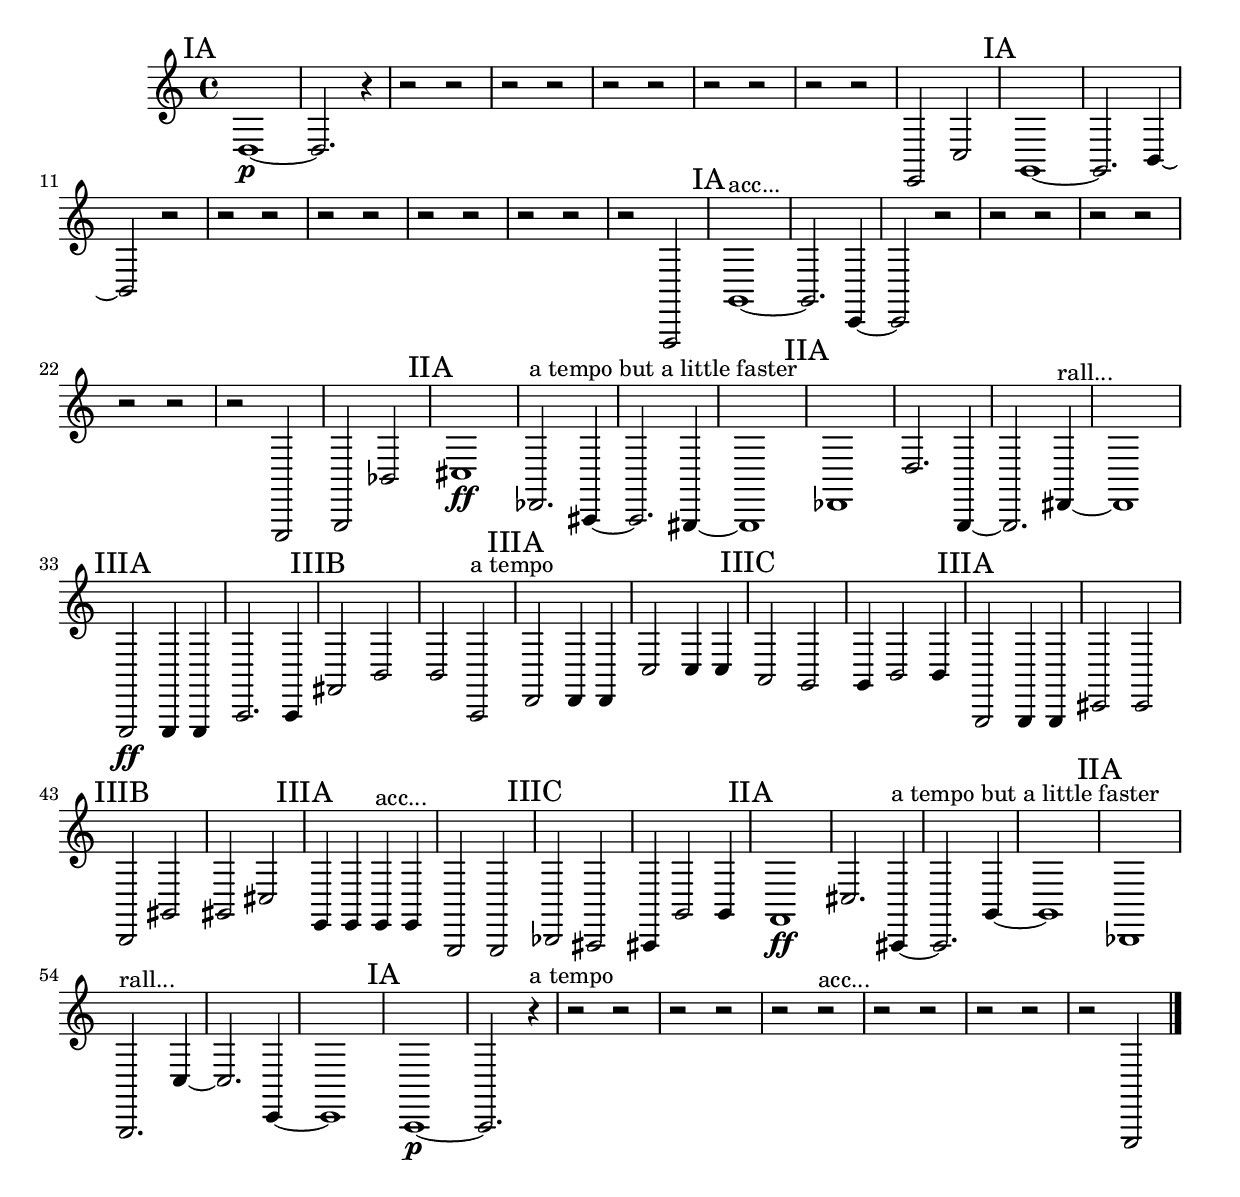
\new Voice {

|
\time 4/4
\mark "IA"
<d >1~ \p
|
<d >2.
r4
|
r2
r2
|
r2
r2
|
r2
r2
|
r2
r2
|
r2
r2
|
<e, >2
<c >2
|
\mark "IA"
<g, >1~
|
<g, >2.
<b, >4~
|
<b, >2
r2
|
r2
r2
|
r2
r2
|
r2
r2
|
r2
r2
|
r2
<f,, >2
|
\mark "IA"
<g, >1~ ^"acc..."
|
<g, >2.
<c, >4~
|
<c, >2
r2
|
r2
r2
|
r2
r2
|
r2
r2
|
r2
<e,, >2
|
<g,, >2
<bes, >2
|
\mark "IIA"
<cis >1 \ff
|
<des, >2. ^"a tempo but a little faster"
<ais,, >4~
|
<ais,, >2.
<gis,, >4~
|
<gis,, >1
|
\mark "IIA"
<des, >1
|
<d >2.
<g,, >4~
|
<g,, >2.
<dis, >4~ ^"rall..."
|
<dis, >1
|
\mark "IIIA"
<e,, >2 \ff
<e,, >4
<e,, >4
|
<a,, >2.
<a,, >4
|
\mark "IIIB"
<fis, >2
<b, >2
|
<b, >2
<a,, >2 ^"a tempo"
|
\mark "IIIA"
<d, >2
<d, >4
<d, >4
|
<c >2
<c >4
<c >4
|
\mark "IIIC"
<a, >2
<g, >2
|
<g, >4
<b, >2
<b, >4
|
\mark "IIIA"
<g,, >2
<g,, >4
<g,, >4
|
<cis, >2
<cis, >2
|
\mark "IIIB"
<b,, >2
<gis, >2
|
<gis, >2
<cis >2
|
\mark "IIIA"
<e, >4
<e, >4
<e, >4 ^"acc..."
<e, >4
|
<g,, >2
<g,, >2
|
\mark "IIIC"
<bes,, >2
<ais,, >2
|
<ais,, >4
<g, >2
<g, >4
|
\mark "IIA"
<f, >1 \ff
|
<cis >2.
<ais,, >4~ ^"a tempo but a little faster"
|
<ais,, >2.
<g, >4~
|
<g, >1
|
\mark "IIA"
<bes,, >1
|
<g,, >2. ^"rall..."
<c >4~
|
<c >2.
<c, >4~
|
<c, >1
|
\mark "IA"
<a,, >1~ \p
|
<a,, >2.
r4 ^"a tempo"
|
r2
r2
|
r2
r2
|
r2
r2 ^"acc..."
|
r2
r2
|
r2
r2
|
r2
<e,, >2

\bar "|."
}